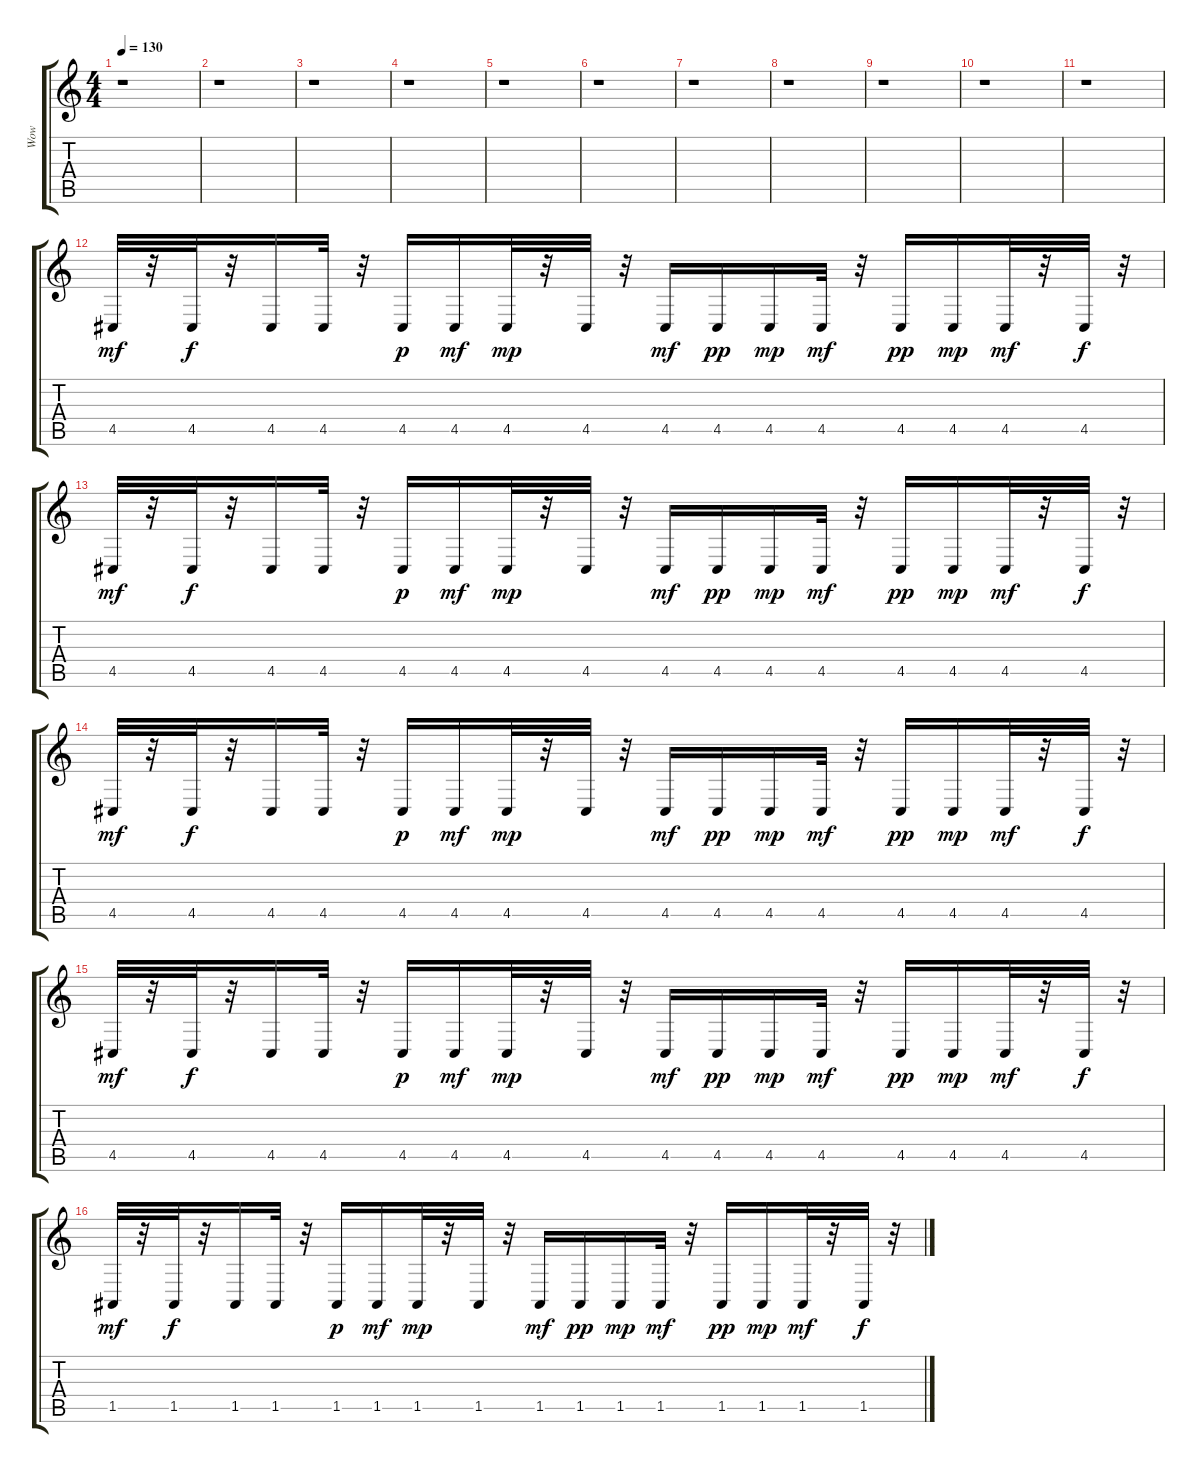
\track ("Wow" "Wow") {instrument lead5charang}
\staff {score tabs}
\tuning (E4 B3 G3 D3 A2 E2) {hide}
\ts (4 4)
\tempo 130
\clef g2
\ks c
r.1{dy f} |
r.1 |
r.1 |
r.1 |
r.1 |
r.1 |
r.1 |
r.1 |
r.1 |
r.1 |
r.1 |
4.5.32{dy mf} r.32 4.5.32{dy f} r.32 4.5.16 4.5.32 r.32 4.5.16{dy p} 4.5.16{dy mf} 4.5.32{dy mp} r.32 4.5.32 r.32 4.5.16{dy mf} 4.5.16{dy pp} 4.5.16{dy mp} 4.5.32{dy mf} r.32 4.5.16{dy pp} 4.5.16{dy mp} 4.5.32{dy mf} r.32 4.5.32{dy f} r.32 |
4.5.32{dy mf} r.32 4.5.32{dy f} r.32 4.5.16 4.5.32 r.32 4.5.16{dy p} 4.5.16{dy mf} 4.5.32{dy mp} r.32 4.5.32 r.32 4.5.16{dy mf} 4.5.16{dy pp} 4.5.16{dy mp} 4.5.32{dy mf} r.32 4.5.16{dy pp} 4.5.16{dy mp} 4.5.32{dy mf} r.32 4.5.32{dy f} r.32 |
4.5.32{dy mf} r.32 4.5.32{dy f} r.32 4.5.16 4.5.32 r.32 4.5.16{dy p} 4.5.16{dy mf} 4.5.32{dy mp} r.32 4.5.32 r.32 4.5.16{dy mf} 4.5.16{dy pp} 4.5.16{dy mp} 4.5.32{dy mf} r.32 4.5.16{dy pp} 4.5.16{dy mp} 4.5.32{dy mf} r.32 4.5.32{dy f} r.32 |
4.5.32{dy mf} r.32 4.5.32{dy f} r.32 4.5.16 4.5.32 r.32 4.5.16{dy p} 4.5.16{dy mf} 4.5.32{dy mp} r.32 4.5.32 r.32 4.5.16{dy mf} 4.5.16{dy pp} 4.5.16{dy mp} 4.5.32{dy mf} r.32 4.5.16{dy pp} 4.5.16{dy mp} 4.5.32{dy mf} r.32 4.5.32{dy f} r.32 |
1.5.32{dy mf} r.32 1.5.32{dy f} r.32 1.5.16 1.5.32 r.32 1.5.16{dy p} 1.5.16{dy mf} 1.5.32{dy mp} r.32 1.5.32 r.32 1.5.16{dy mf} 1.5.16{dy pp} 1.5.16{dy mp} 1.5.32{dy mf} r.32 1.5.16{dy pp} 1.5.16{dy mp} 1.5.32{dy mf} r.32 1.5.32{dy f} r.32
